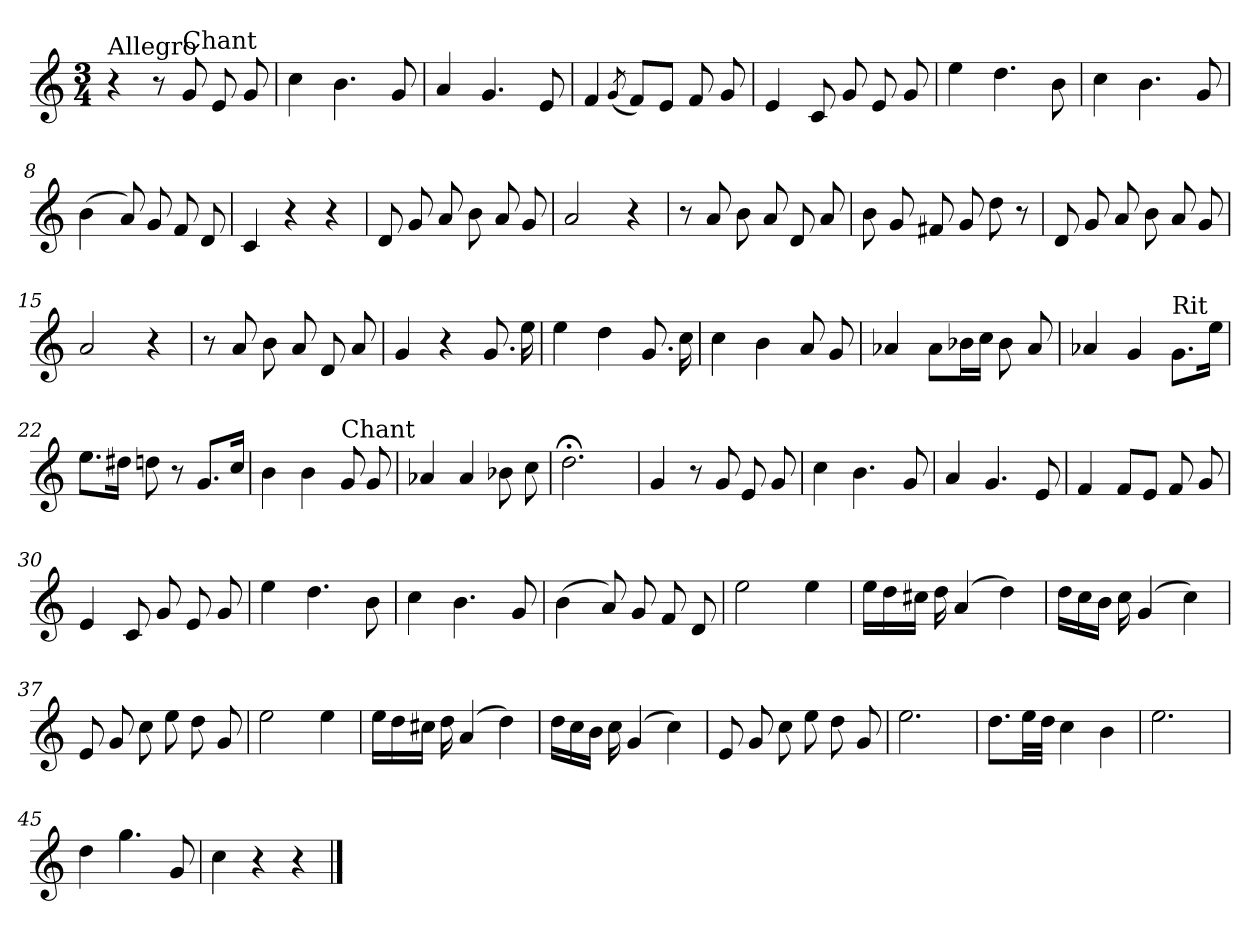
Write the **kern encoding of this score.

**kern
*part1
*staff1
*clefG2
*k[]
*C:
*M3/4
=1
!LO:TX:a:t=Allegro
4r
8r
!LO:TX:a:t=Chant
8g/
8e/
8g/
=2
4cc\
4.b\
8g/
=3
4a/
4.g/
8e/
=4
4f/
(<8qg/
8f/L)
8e/J
8f/
8g/
=5
4e/
8c/
8g/
8e/
8g/
=6
4ee\
4.dd\
8b\
!!LO:LB:g=z
=7
4cc\
4.b\
8g/
=8
(>4b\
8a/)
8g/
8f/
8d/
=9
4c/
4r
4r
=10
8d/
8g/
8a/
8b\
8a/
8g/
=11
2a/
4r
=12
8r
8a/
8b\
8a/
8d/
8a/
!!LO:LB:g=z
=13
8b\
8g/
8f#X/
8g/
8dd\
8r
=14
8d/
8g/
8a/
8b\
8a/
8g/
=15
2a/
4r
=16
8r
8a/
8b\
8a/
8d/
8a/
=17
4g/
4r
8.g/
16ee\
=18
4ee\
4dd\
8.g/
16cc\
!!LO:LB:g=z
=19
4cc\
4b\
8a/
8g/
=20
4a-X/
8a-\L
16b-X\L
16cc\JJ
8b-\
8a-/
=21
4a-X/
4g/
!LO:TX:a:t=Rit
8.g\L
16ee\Jk
=22
8.ee\L
16dd#X\Jk
8ddn\
8r
8.g/L
16cc/Jk
=23
4b\
4b\
!LO:TX:a:t=Chant
8g/
8g/
=24
4a-X/
4a-/
8b-X\
8cc\
=25
2.dd;<\
!!LO:LB:g=z
=26
4g/
8r
8g/
8e/
8g/
=27
4cc\
4.b\
8g/
=28
4a/
4.g/
8e/
=29
4f/
8f/L
8e/J
8f/
8g/
=30
4e/
8c/
8g/
8e/
8g/
=31
4ee\
4.dd\
8b\
!!LO:LB:g=z
=32
4cc\
4.b\
8g/
!!LO:LB:g=z
=33
(>4b\
8a/)
8g/
8f/
8d/
=34
2ee\
4ee\
=35
16ee\LL
16dd\
16cc#X\JJ
16dd\
(>4a/
4dd\)
=36
16dd\LL
16cc\
16b\JJ
16cc\
(>4g/
4cc\)
=37
8e/
8g/
8cc\
8ee\
8dd\
8g/
=38
2ee\
4ee\
!!LO:LB:g=z
=39
16ee\LL
16dd\
16cc#X\JJ
16dd\
(>4a/
4dd\)
=40
16dd\LL
16cc\
16b\JJ
16cc\
(>4g/
4cc\)
=41
8e/
8g/
8cc\
8ee\
8dd\
8g/
=42
2.ee\
=43
8.dd\L
32ee\LL
32dd\JJJ
4cc\
4b\
=44
2.ee\
=45
4dd\
4.gg\
8g/
!!LO:PB:g=z
=46
4cc\
4r
4r
==
*-
